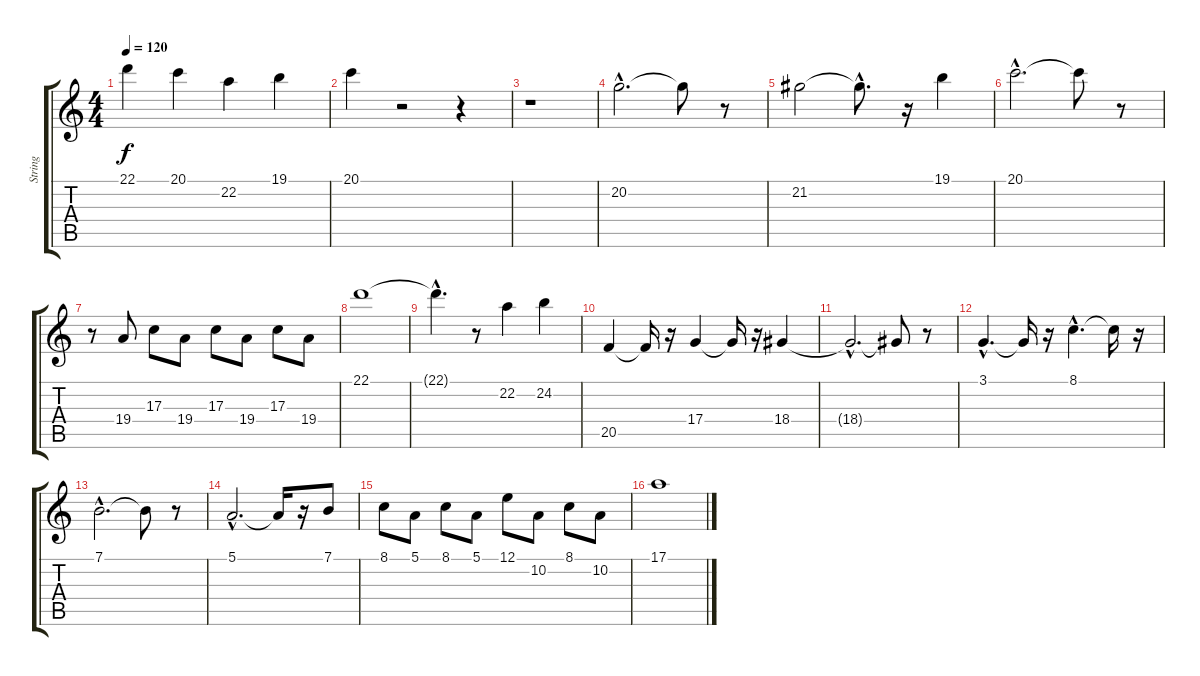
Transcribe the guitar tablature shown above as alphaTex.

\track ("String" "String") {instrument stringensemble2}
\staff {score tabs}
\tuning (E4 B3 G3 D3 A2 E2) {hide}
\ts (4 4)
\tempo 120
\clef g2
\ks c
22.1.4{dy f} 20.1.4 22.2.4 19.1.4 |
20.1.4 r.2 r.4 |
r.1 |
20.2{hac}.2{d} 20.2{t}.8 r.8 |
21.2.2 21.2{hac t}.8{d} r.16 19.1.4 |
20.1{hac}.2{d} 20.1{t}.8 r.8 |
r.8 19.4.8 17.3.8 19.4.8 17.3.8 19.4.8 17.3.8 19.4.8 |
22.1.1 |
22.1{hac t}.4{d} r.8 22.2.4 24.2.4 |
20.5.4 20.5{t}.16 r.16 17.4.4 17.4{t}.16 r.16 18.4.4 |
18.4{hac t}.2{d} 18.4{t}.8 r.8 |
3.1{hac}.4{d} 3.1{t}.16 r.16 8.1{hac}.4{d} 8.1{t}.16 r.16 |
7.1{hac}.2{d} 7.1{t}.8 r.8 |
5.1{hac}.2{d} 5.1{t}.16 r.16 7.1.8 |
8.1.8 5.1.8 8.1.8 5.1.8 12.1.8 10.2.8 8.1.8 10.2.8 |
17.1.1
